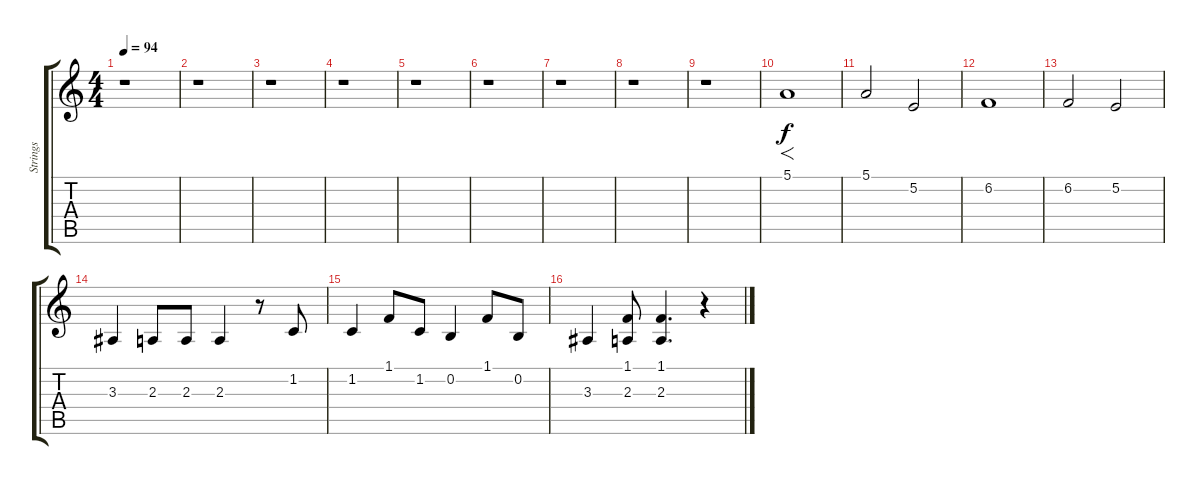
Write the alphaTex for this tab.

\track ("Strings" "Strings") {instrument synthstrings1}
\staff {score tabs}
\tuning (E4 B3 G3 D3 A2 E2) {hide}
\ts (4 4)
\tempo 94
\clef g2
\ks c
r.1{dy f instrument synthstrings1} |
r.1 |
r.1 |
r.1 |
r.1 |
r.1 |
r.1 |
r.1 |
r.1 |
5.1.1{f} |
5.1.2 5.2.2 |
6.2.1 |
6.2.2 5.2.2 |
3.3.4 2.3.8 2.3.8 2.3.4 r.8 1.2.8 |
1.2.4 1.1.8 1.2.8 0.2.4 1.1.8 0.2.8 |
3.3.4 (1.1 2.3).8 (1.1 2.3).4{d} r.4
